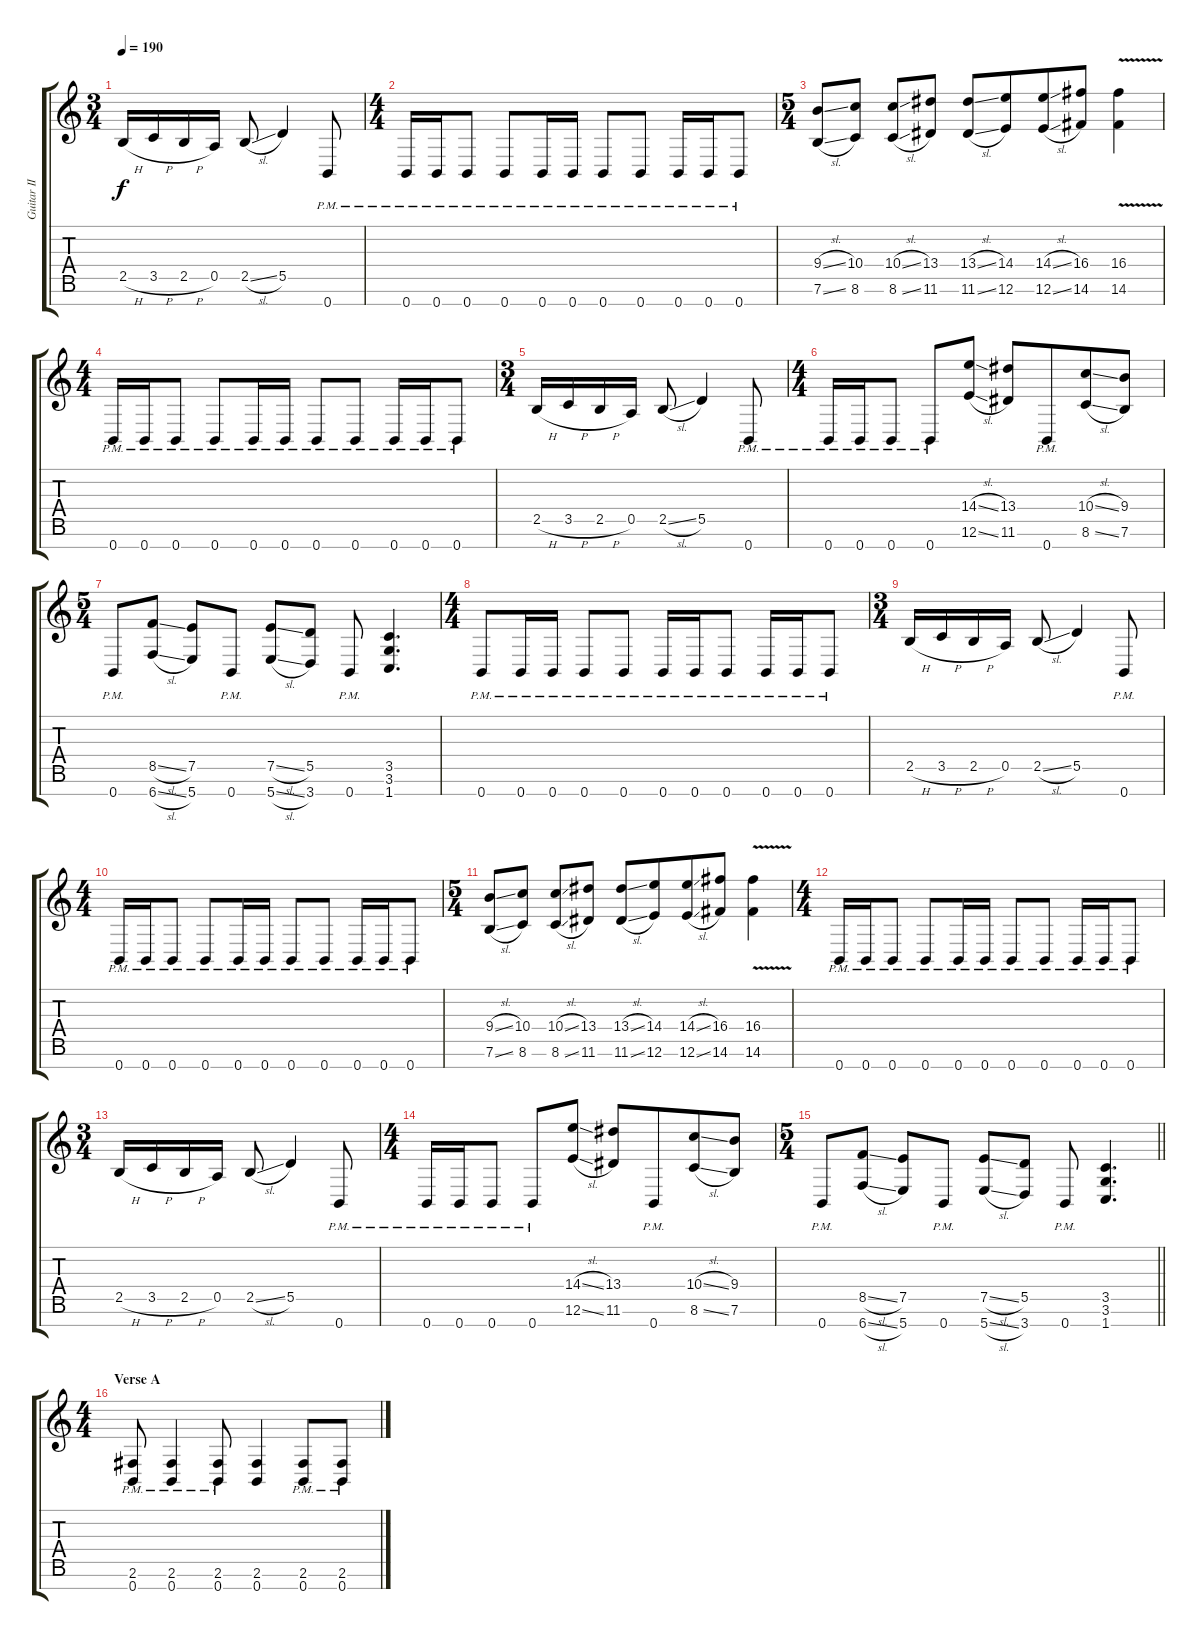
\track ("Guitar II" "Guitar II") {instrument distortionguitar}
\staff {score tabs}
\tuning (E4 B3 G3 D3 A2 E2 B1) {hide}
\ts (3 4)
\tempo 190
\clef g2
\ks c
2.5{h}.16{dy f} 3.5{h}.16 2.5{h}.16 0.5.16 2.5{sl}.8 5.5.4 0.7{pm}.8 |
\ts (4 4)
0.7{pm}.16 0.7{pm}.16 0.7{pm}.8 0.7{pm}.8 0.7{pm}.16 0.7{pm}.16 0.7{pm}.8 0.7{pm}.8 0.7{pm}.16 0.7{pm}.16 0.7{pm}.8 |
\ts (5 4)
(9.4{sl} 7.6{sl}).8 (10.4 8.6).8 (10.4{sl} 8.6{sl}).8 (13.4 11.6).8 (13.4{sl} 11.6{sl}).8 (14.4 12.6).8{beam merge} (14.4{sl} 12.6{sl}).8 (16.4 14.6).8 (16.4{v} 14.6{v}).4 |
\ts (4 4)
0.7{pm}.16 0.7{pm}.16 0.7{pm}.8 0.7{pm}.8 0.7{pm}.16 0.7{pm}.16 0.7{pm}.8 0.7{pm}.8 0.7{pm}.16 0.7{pm}.16 0.7{pm}.8 |
\ts (3 4)
2.5{h}.16 3.5{h}.16 2.5{h}.16 0.5.16 2.5{sl}.8 5.5.4 0.7{pm}.8 |
\ts (4 4)
0.7{pm}.16 0.7{pm}.16 0.7{pm}.8 0.7{pm}.8 (14.4{sl} 12.6{sl}).8 (13.4 11.6).8 0.7{pm}.8{beam merge} (10.4{sl} 8.6{sl}).8 (9.4 7.6).8 |
\ts (5 4)
0.7{pm}.8 (8.5{sl} 6.7{sl}).8 (7.5 5.7).8 0.7{pm}.8 (7.5{sl} 5.7{sl}).8 (5.5 3.7).8 0.7{pm}.8 (3.5 3.6 1.7).4{d} |
\ts (4 4)
0.7{pm}.8 0.7{pm}.16 0.7{pm}.16 0.7{pm}.8 0.7{pm}.8 0.7{pm}.16 0.7{pm}.16 0.7{pm}.8 0.7{pm}.16 0.7{pm}.16 0.7{pm}.8 |
\ts (3 4)
2.5{h}.16 3.5{h}.16 2.5{h}.16 0.5.16 2.5{sl}.8 5.5.4 0.7{pm}.8 |
\ts (4 4)
0.7{pm}.16 0.7{pm}.16 0.7{pm}.8 0.7{pm}.8 0.7{pm}.16 0.7{pm}.16 0.7{pm}.8 0.7{pm}.8 0.7{pm}.16 0.7{pm}.16 0.7{pm}.8 |
\ts (5 4)
(9.4{sl} 7.6{sl}).8 (10.4 8.6).8 (10.4{sl} 8.6{sl}).8 (13.4 11.6).8 (13.4{sl} 11.6{sl}).8 (14.4 12.6).8{beam merge} (14.4{sl} 12.6{sl}).8 (16.4 14.6).8 (16.4{v} 14.6{v}).4 |
\ts (4 4)
0.7{pm}.16 0.7{pm}.16 0.7{pm}.8 0.7{pm}.8 0.7{pm}.16 0.7{pm}.16 0.7{pm}.8 0.7{pm}.8 0.7{pm}.16 0.7{pm}.16 0.7{pm}.8 |
\ts (3 4)
2.5{h}.16 3.5{h}.16 2.5{h}.16 0.5.16 2.5{sl}.8 5.5.4 0.7{pm}.8 |
\ts (4 4)
0.7{pm}.16 0.7{pm}.16 0.7{pm}.8 0.7{pm}.8 (14.4{sl} 12.6{sl}).8 (13.4 11.6).8 0.7{pm}.8{beam merge} (10.4{sl} 8.6{sl}).8 (9.4 7.6).8 |
\ts (5 4)
\barLineRight lightlight
0.7{pm}.8 (8.5{sl} 6.7{sl}).8 (7.5 5.7).8 0.7{pm}.8 (7.5{sl} 5.7{sl}).8 (5.5 3.7).8 0.7{pm}.8 (3.5 3.6 1.7).4{d} |
\ts (4 4)
\section ("" "Verse A")
(2.6{pm} 0.7{pm}).8 (2.6{pm} 0.7{pm}).4 (2.6{pm} 0.7{pm}).8 (2.6 0.7).4 (2.6{pm} 0.7{pm}).8 (2.6{pm} 0.7{pm}).8
